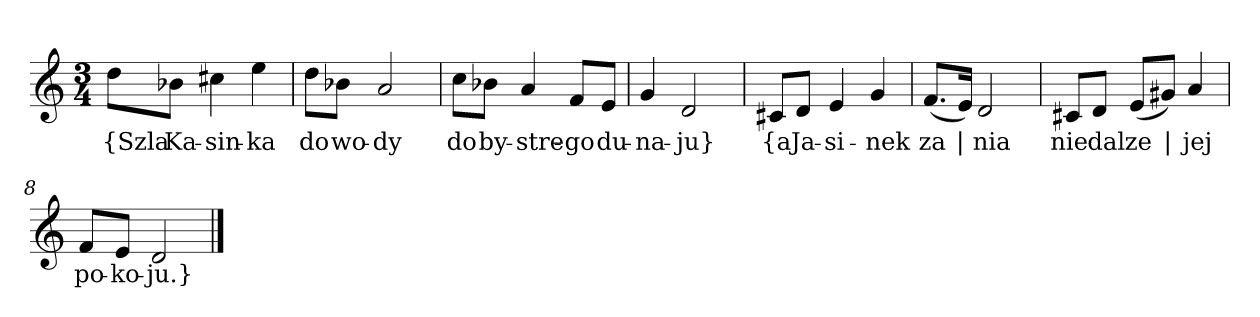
**kern	**text
*part1	*part1
*staff1	*staff1
*clefG2	*
*k[]	*
*M3/4	*
=	=
8dd\L	{Szla
8b-X\J	Ka-
4cc#X	-sin-
4ee	-ka
=2	=2
8dd\L	do
8b-X\J	wo-
2a	-dy
=3	=3
8cc\L	do
8b-X\J	by-
4a	-stre-
8f/L	-go
8e/J	du-
=4	=4
4g	-na-
2d	-ju}
=5y	=5y
8c#X/L	{a
8d/J	Ja-
4e	-si-
4g	-nek
=6	=6
(8.f/L	za
16e/Jk)	|
2d	nia
=7	=7
8c#X/L	nie
8d/J	dal
(8e/L	ze
8g#X/J)	|
4a	jej
=8	=8
8f/L	po-
8e/J	-ko-
2d	-ju.}
==	==
*-	*-
